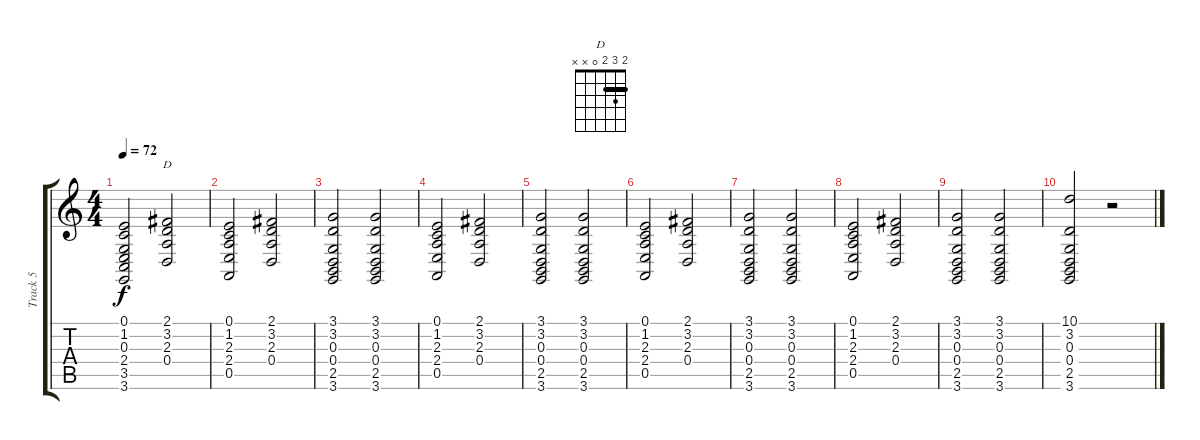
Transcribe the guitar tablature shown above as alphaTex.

\track ("Track 5" "Track 5") {instrument brightacousticpiano}
\staff {score tabs}
\tuning (E4 B3 G3 D3 A2 E2) {hide}
\chord ("D" 2 3 2 0 x x) {barre 2}
\ts (4 4)
\tempo 72
\clef g2
\ks c
(0.1 1.2 0.3 2.4 3.5 3.6).2{dy f} (2.1 3.2 2.3 0.4).2{ch "D"} |
(0.1 1.2 2.3 2.4 0.5).2 (2.1 3.2 2.3 0.4).2 |
(3.1 3.2 0.3 0.4 2.5 3.6).2 (3.1 3.2 0.3 0.4 2.5 3.6).2 |
(0.1 1.2 2.3 2.4 0.5).2 (2.1 3.2 2.3 0.4).2 |
(3.1 3.2 0.3 0.4 2.5 3.6).2 (3.1 3.2 0.3 0.4 2.5 3.6).2 |
(0.1 1.2 2.3 2.4 0.5).2 (2.1 3.2 2.3 0.4).2 |
(3.1 3.2 0.3 0.4 2.5 3.6).2 (3.1 3.2 0.3 0.4 2.5 3.6).2 |
(0.1 1.2 2.3 2.4 0.5).2 (2.1 3.2 2.3 0.4).2 |
(3.1 3.2 0.3 0.4 2.5 3.6).2 (3.1 3.2 0.3 0.4 2.5 3.6).2 |
(10.1 3.2 0.3 0.4 2.5 3.6).2 r.2
